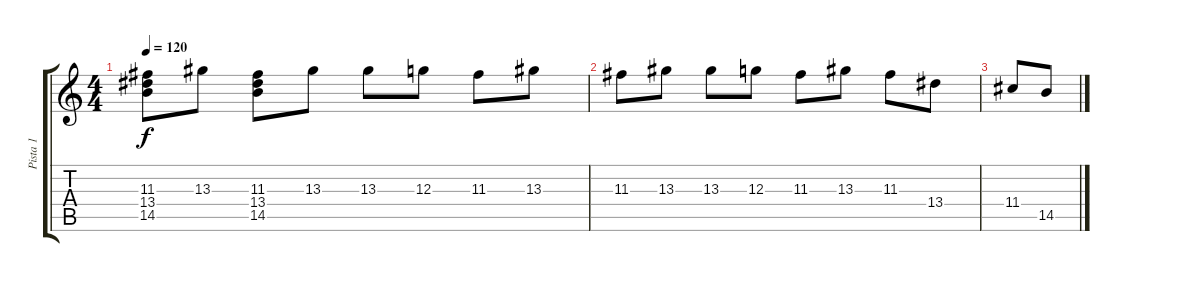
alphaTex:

\track ("Pista 1" "Pista 1") {instrument acousticguitarsteel}
\staff {score tabs}
\tuning (E4 B3 G3 D3 A2 E2) {hide}
\ts (4 4)
\tempo 120
\clef g2
\ks c
(11.3 13.4 14.5).8{dy f} 13.3.8 (11.3 13.4 14.5).8 13.3.8 13.3.8 12.3.8 11.3.8 13.3.8 |
11.3.8 13.3.8 13.3.8 12.3.8 11.3.8 13.3.8 11.3.8 13.4.8 |
11.4.8{beam Up} 14.5.8{beam Up}
